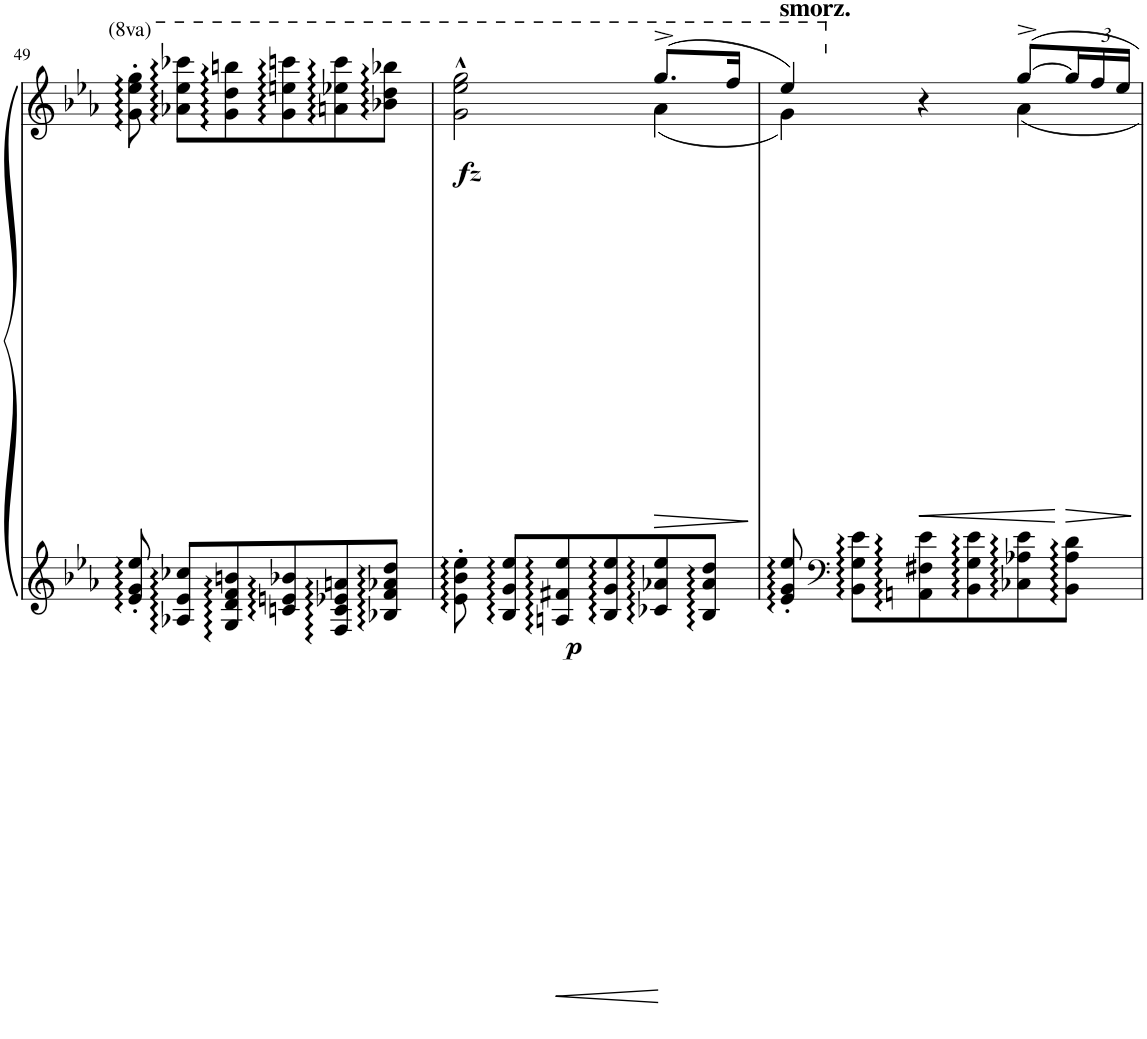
**kern	**kern	**dynam
*part1	*part1	*part1
*staff2	*staff1	*staff1/2
*I"Piano	*	*
*I'Pno	*	*
!!LO:PB:g=z
*clefG2	*clefG2	*
*k[b-e-a-]	*k[b-e-a-]	*
*M3/4	*M3/4	*
=49	=49	=49
8e-/' 8g/' 8ee-/'	8gg\' 8eee-\' 8ggg\'	.
8A-X/ 8e-/ 8cc-X/L	8aa-X\ 8eee-\ 8cccc-X\L	.
8G/ 8d/ 8f/ 8bn/	8gg\ 8ddd\ 8bbbn\	.
8cn/ 8en/ 8b-X/	8gg\ 8eeen\ 8ccccn\	.
8F/ 8c/ 8e-X/ 8an/	8aan\ 8eee-X\ 8cccc\	.
8B-X/ 8f/ 8a-X/ 8dd/J	8bb-X\ 8ddd\ 8bbb-X\J	.
=50	=50	=50
*	*^	*
!	!	!	!LO:DY:b
8e-\' 8b-\' 8ee-\'	2gg\^^ 2eee-\^^ 2ggg\^^	2ryy	fz
!	!	!	!LO:DY:b=2
8B-/ 8g/ 8ee-/L	.	.	p
8An/ 8f#X/ 8ee-/	.	.	.
8B-/ 8g/ 8ee-/	.	.	.
!	!	!	!LO:HP:b
8c-X/ 8a-X/ 8ee-/	(8.ggg^/L	(4aa-\	>
8B-/ 8a-/ 8dd/J	.	.	.
.	16fff/Jk	.	.
*	*v	*v	*
.	.	]
=51	=51	=51
*	*^	*
!	!LO:TX:a:B:t=smorz.	!	!
8e-/' 8g/' 8ee-/'	4eee-/)	4gg\)	.
*clefF4	*	*	*
8BB-\ 8G\ 8e-\L	.	.	.
!	!	!	!LO:HP:b
8AAn\ 8F#X\ 8e-\	4r	4ryy	<
8BB-\ 8G\ 8e-\	.	.	.
8C-X\ 8A-X\ 8e-\	[8gg^/L	4a-\	.
*	*Xbrackettup	*	*
!	!	!	!LO:HP:n=1:b
8BB-\ 8A-\ 8d\J	24gg/L]	.	[ >
.	24ff/	.	.
.	24ee-/JJ	.	.
*	*v	*v	*
.	.	]
=	=	=
*-	*-	*-
